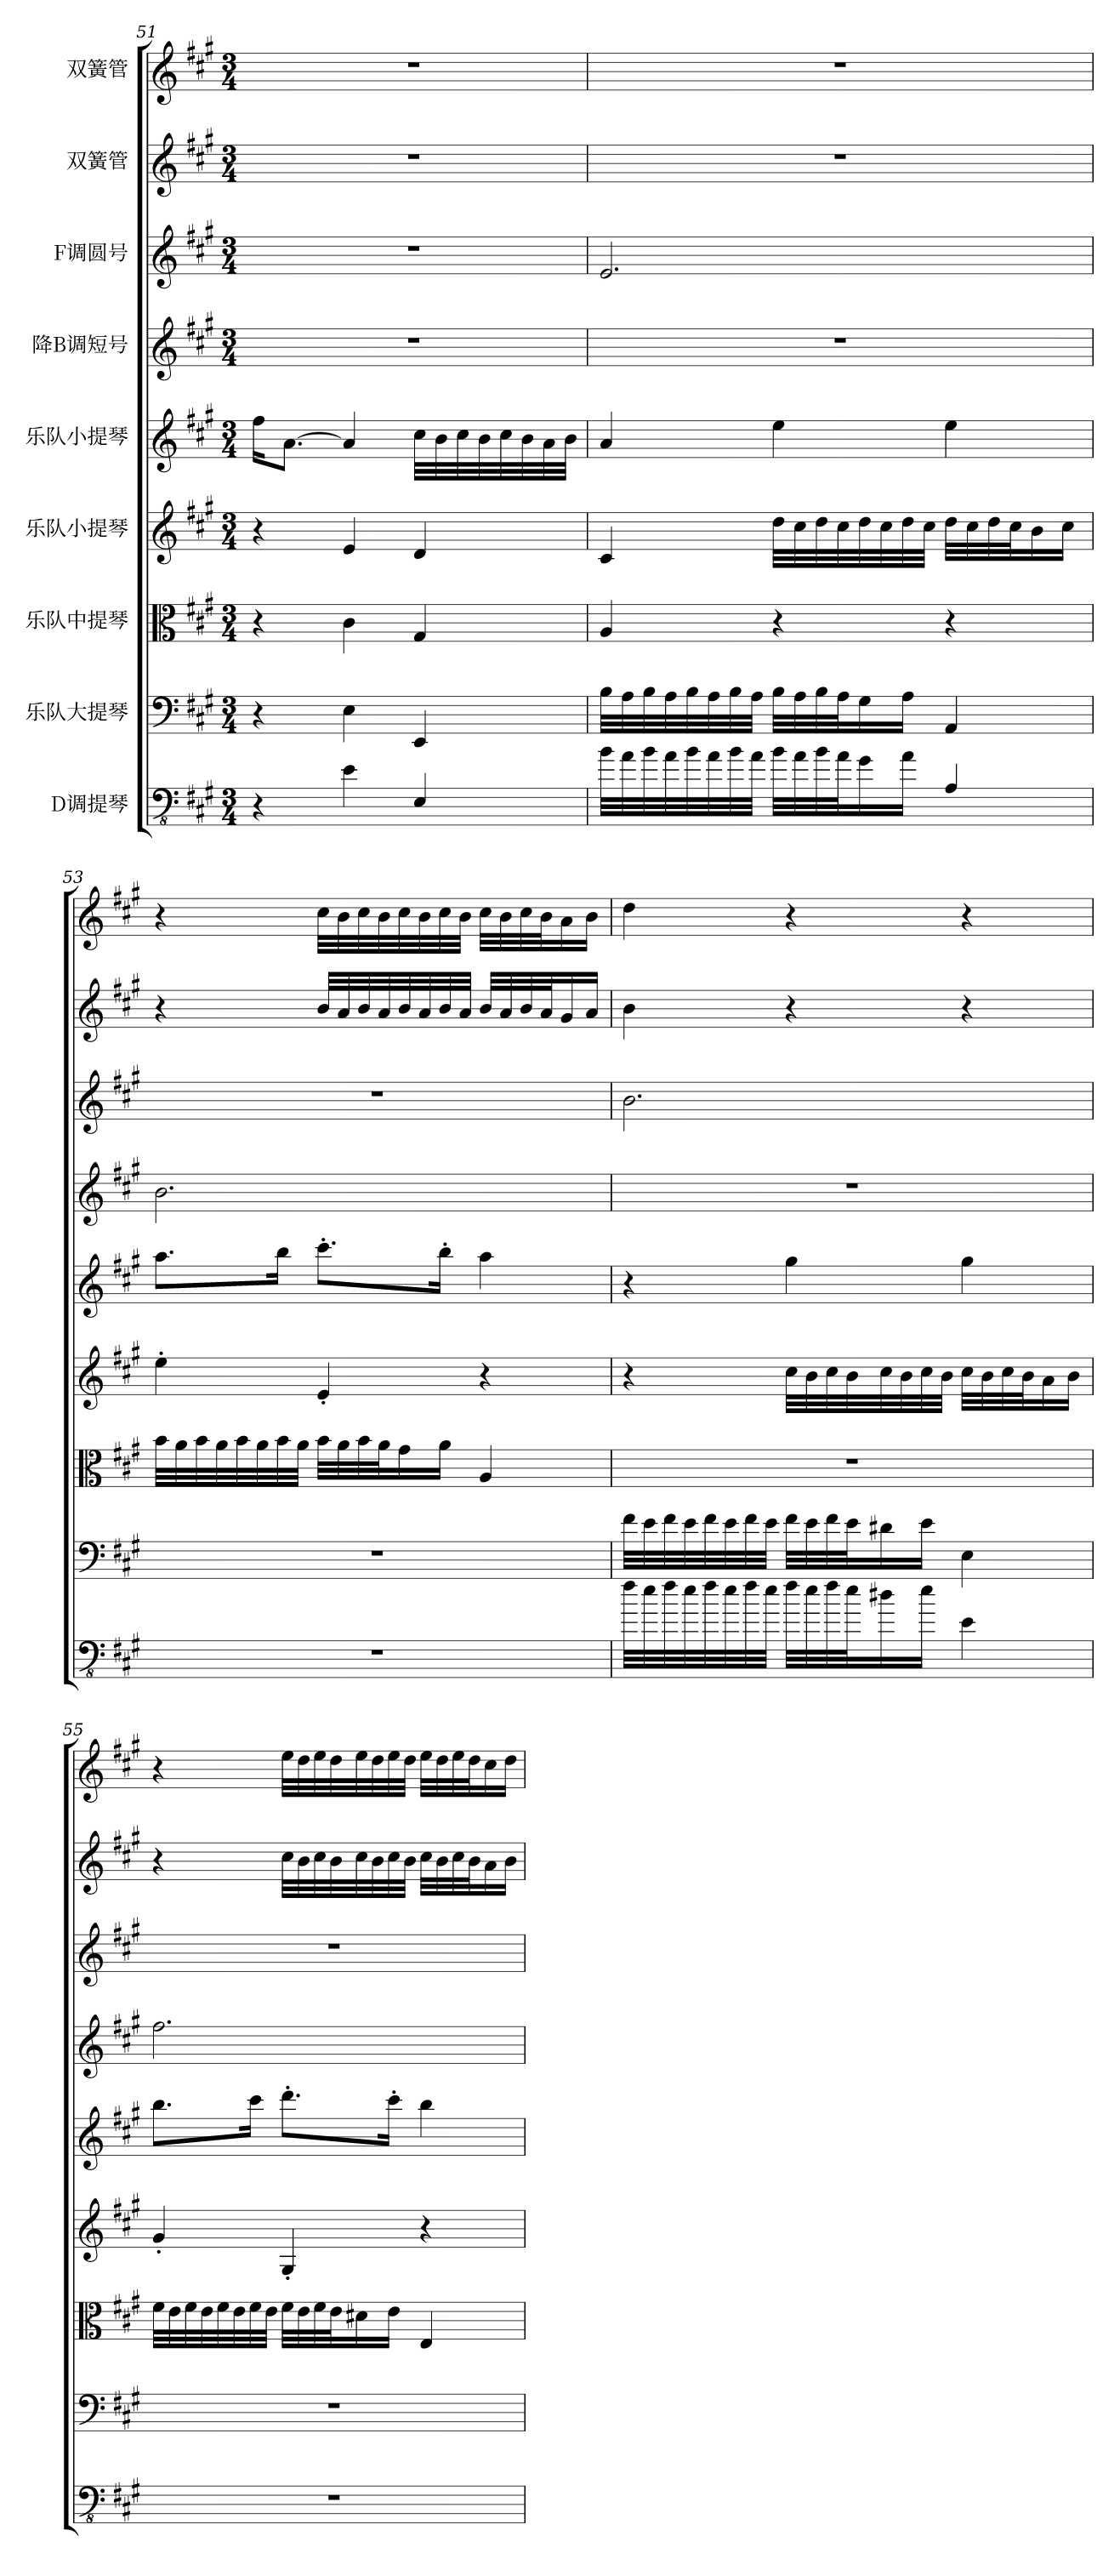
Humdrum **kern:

**kern	**kern	**kern	**kern	**kern	**kern	**kern	**kern	**kern
*part9	*part8	*part7	*part6	*part5	*part4	*part3	*part2	*part1
*staff9	*staff8	*staff7	*staff6	*staff5	*staff4	*staff3	*staff2	*staff1
*I"D调提琴	*I"乐队大提琴	*I"乐队中提琴	*I"乐队小提琴	*I"乐队小提琴	*I"降B调短号	*I"F调圆号	*I"双簧管	*I"双簧管
*clefFv4	*clefF4	*clefC3	*clefG2	*clefG2	*clefG2	*clefG2	*clefG2	*clefG2
*ITrd7c12	*	*	*	*	*ITrd1c2	*ITrd4c7	*	*
*k[f#c#g#]	*k[f#c#g#]	*k[f#c#g#]	*k[f#c#g#]	*k[f#c#g#]	*k[f#]	*k[f#c#]	*k[f#c#g#]	*k[f#c#g#]
*M3/4	*M3/4	*M3/4	*M3/4	*M3/4	*M3/4	*M3/4	*M3/4	*M3/4
*MM144	*MM144	*MM144	*MM144	*MM144	*MM144	*MM144	*MM144	*MM144
=51	=51	=51	=51	=51	=51	=51	=51	=51
4r	4r	4r	4r	16ff#\KL	2.r	2.r	2.r	2.r
.	.	.	.	[8.a\J	.	.	.	.
4EE\	4E\	4c#\	4e/	4a/]	.	.	.	.
4EEE/	4EE/	4G#/	4d/	32cc#\LLL	.	.	.	.
.	.	.	.	32b\	.	.	.	.
.	.	.	.	32cc#\	.	.	.	.
.	.	.	.	32b\	.	.	.	.
.	.	.	.	32cc#\	.	.	.	.
.	.	.	.	32b\	.	.	.	.
.	.	.	.	32a\	.	.	.	.
.	.	.	.	32b\JJJ	.	.	.	.
!!LO:PB:g=z
=52	=52	=52	=52	=52	=52	=52	=52	=52
*	*	*	*	*	*	*	*	*MM152
32BB\LLL	32B\LLL	4A/	4c#/	4a/	2.r	2.A/	2.r	2.r
32AA\	32A\	.	.	.	.	.	.	.
32BB\	32B\	.	.	.	.	.	.	.
32AA\	32A\	.	.	.	.	.	.	.
32BB\	32B\	.	.	.	.	.	.	.
32AA\	32A\	.	.	.	.	.	.	.
32BB\	32B\	.	.	.	.	.	.	.
32AA\JJJ	32A\JJJ	.	.	.	.	.	.	.
32BB\LLL	32B\LLL	4r	32dd\LLL	4ee\	.	.	.	.
32AA\	32A\	.	32cc#\	.	.	.	.	.
32BB\	32B\	.	32dd\	.	.	.	.	.
32AA\J	32A\J	.	32cc#\	.	.	.	.	.
16GG#\	16G#\	.	32dd\	.	.	.	.	.
.	.	.	32cc#\	.	.	.	.	.
16AA\JJ	16A\JJ	.	32dd\	.	.	.	.	.
.	.	.	32cc#\JJJ	.	.	.	.	.
4AAA/	4AA/	4r	32dd\LLL	4ee\	.	.	.	.
.	.	.	32cc#\	.	.	.	.	.
.	.	.	32dd\	.	.	.	.	.
.	.	.	32cc#\J	.	.	.	.	.
.	.	.	16b\	.	.	.	.	.
.	.	.	16cc#\JJ	.	.	.	.	.
=53	=53	=53	=53	=53	=53	=53	=53	=53
2.r	2.r	32b\LLL	4ee'\	8.aa\L	2.a\	2.r	4r	4r
.	.	32a\	.	.	.	.	.	.
.	.	32b\	.	.	.	.	.	.
.	.	32a\	.	.	.	.	.	.
.	.	32b\	.	.	.	.	.	.
.	.	32a\	.	.	.	.	.	.
.	.	32b\	.	16bb\Jk	.	.	.	.
.	.	32a\JJJ	.	.	.	.	.	.
.	.	32b\LLL	4e'/	8.ccc#'\L	.	.	32b/LLL	32cc#\LLL
.	.	32a\	.	.	.	.	32a/	32b\
.	.	32b\	.	.	.	.	32b/	32cc#\
.	.	32a\J	.	.	.	.	32a/	32b\
.	.	16g#\	.	.	.	.	32b/	32cc#\
.	.	.	.	.	.	.	32a/	32b\
.	.	16a\JJ	.	16bb'\Jk	.	.	32b/	32cc#\
.	.	.	.	.	.	.	32a/JJJ	32b\JJJ
.	.	4A/	4r	4aa\	.	.	32b/LLL	32cc#\LLL
.	.	.	.	.	.	.	32a/	32b\
.	.	.	.	.	.	.	32b/	32cc#\
.	.	.	.	.	.	.	32a/J	32b\J
.	.	.	.	.	.	.	16g#/	16a\
.	.	.	.	.	.	.	16a/JJ	16b\JJ
!!LO:PB:g=z
=54	=54	=54	=54	=54	=54	=54	=54	=54
32F#\LLL	32f#\LLL	2.r	4r	4r	2.r	2.e\	4b\	4dd\
32E\	32e\	.	.	.	.	.	.	.
32F#\	32f#\	.	.	.	.	.	.	.
32E\	32e\	.	.	.	.	.	.	.
32F#\	32f#\	.	.	.	.	.	.	.
32E\	32e\	.	.	.	.	.	.	.
32F#\	32f#\	.	.	.	.	.	.	.
32E\JJJ	32e\JJJ	.	.	.	.	.	.	.
32F#\LLL	32f#\LLL	.	32cc#\LLL	4gg#\	.	.	4r	4r
32E\	32e\	.	32b\	.	.	.	.	.
32F#\	32f#\	.	32cc#\	.	.	.	.	.
32E\J	32e\J	.	32b\	.	.	.	.	.
16D#X\	16d#X\	.	32cc#\	.	.	.	.	.
.	.	.	32b\	.	.	.	.	.
16E\JJ	16e\JJ	.	32cc#\	.	.	.	.	.
.	.	.	32b\JJJ	.	.	.	.	.
4EE\	4E\	.	32cc#\LLL	4gg#\	.	.	4r	4r
.	.	.	32b\	.	.	.	.	.
.	.	.	32cc#\	.	.	.	.	.
.	.	.	32b\J	.	.	.	.	.
.	.	.	16a\	.	.	.	.	.
.	.	.	16b\JJ	.	.	.	.	.
!!LO:PB:g=z
=55	=55	=55	=55	=55	=55	=55	=55	=55
2.r	2.r	32f#\LLL	4g#'/	8.bb\L	2.ee\	2.r	4r	4r
.	.	32e\	.	.	.	.	.	.
.	.	32f#\	.	.	.	.	.	.
.	.	32e\	.	.	.	.	.	.
.	.	32f#\	.	.	.	.	.	.
.	.	32e\	.	.	.	.	.	.
.	.	32f#\	.	16ccc#\Jk	.	.	.	.
.	.	32e\JJJ	.	.	.	.	.	.
.	.	32f#\LLL	4G#'/	8.ddd'\L	.	.	32cc#\LLL	32ee\LLL
.	.	32e\	.	.	.	.	32b\	32dd\
.	.	32f#\	.	.	.	.	32cc#\	32ee\
.	.	32e\J	.	.	.	.	32b\	32dd\
.	.	16d#X\	.	.	.	.	32cc#\	32ee\
.	.	.	.	.	.	.	32b\	32dd\
.	.	16e\JJ	.	16ccc#'\Jk	.	.	32cc#\	32ee\
.	.	.	.	.	.	.	32b\JJJ	32dd\JJJ
.	.	4E/	4r	4bb\	.	.	32cc#\LLL	32ee\LLL
.	.	.	.	.	.	.	32b\	32dd\
.	.	.	.	.	.	.	32cc#\	32ee\
.	.	.	.	.	.	.	32b\J	32dd\J
.	.	.	.	.	.	.	16a\	16cc#\
.	.	.	.	.	.	.	16b\JJ	16dd\JJ
=	=	=	=	=	=	=	=	=
*-	*-	*-	*-	*-	*-	*-	*-	*-
